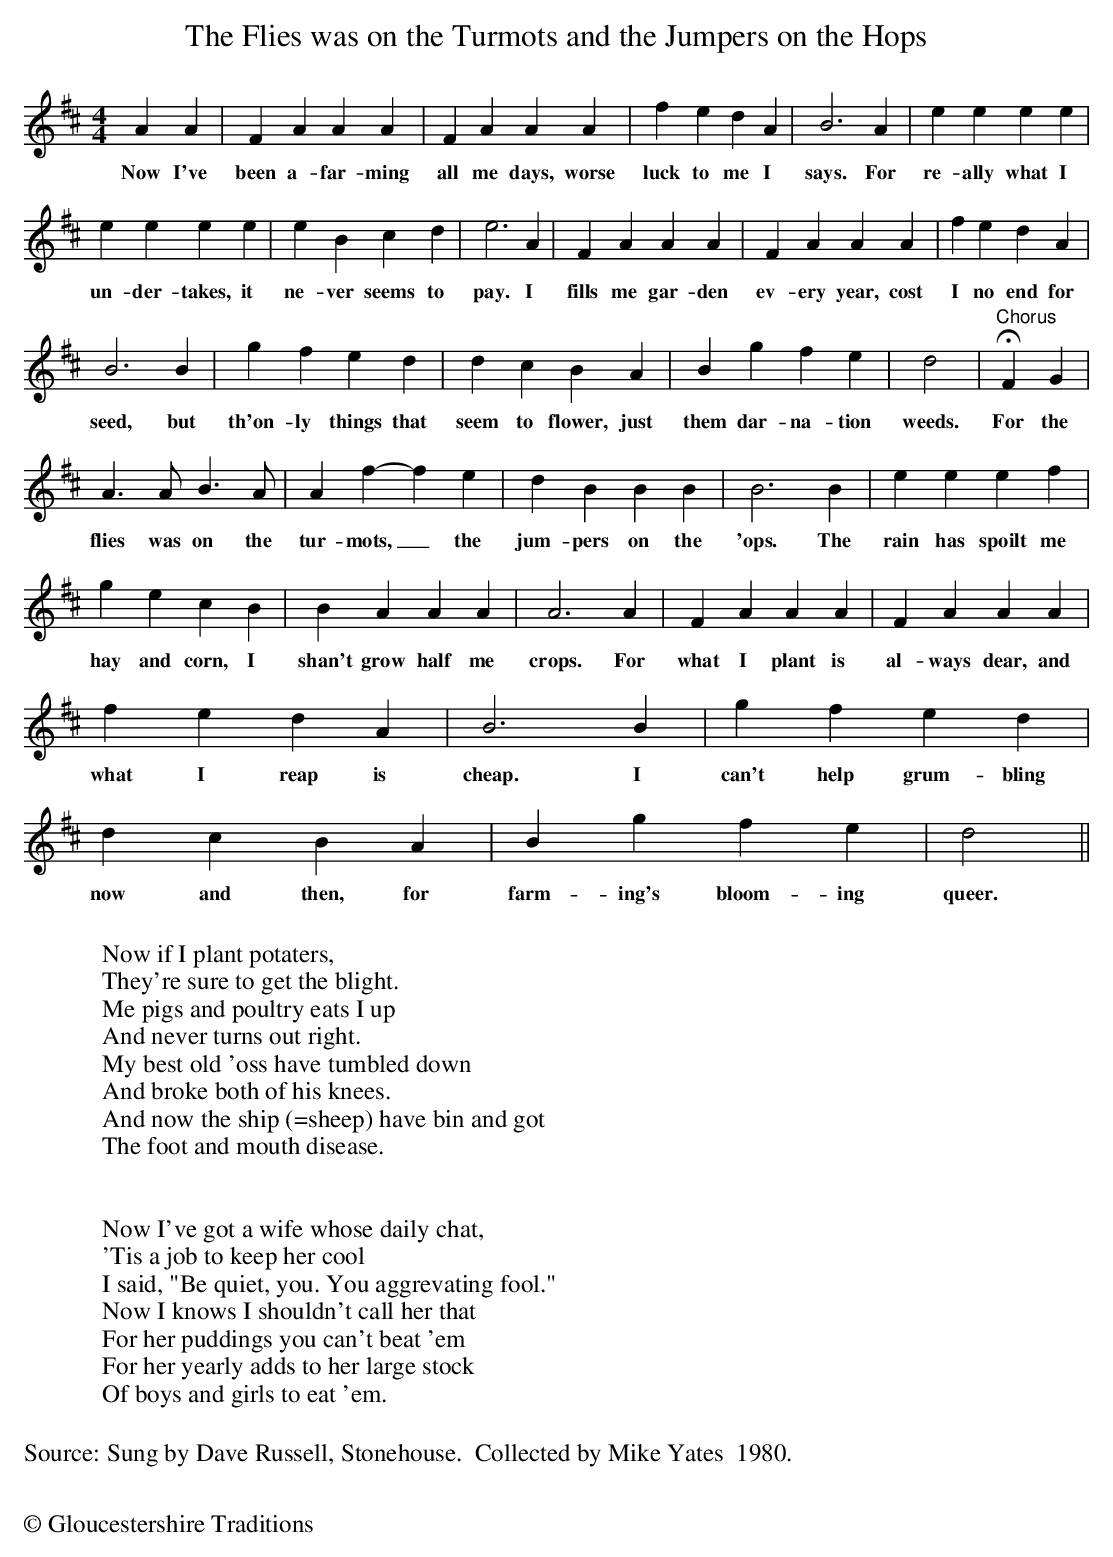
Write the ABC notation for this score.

X:1
T: The Flies was on the Turmots and the Jumpers on the Hops
M:4/4
L:1/4
K:D
AA|FAAA|FAAA|fedA|B3A|eeee|
w:Now I've been a-far-ming all me days, worse luck to me I says. For re-ally what I
eeee|eBcd|e3A|FAAA|FAAA|fedA|
w:un-der-takes, it ne-ver seems to pay. I fills me gar-den ev-ery year, cost I no end for
B3B|gfed|dcBA|Bgfe|d2|"Chorus"HFG|
w:seed, but th'on-ly things that seem to flower, just them dar-na-tion weeds.  For the
A>AB>A|Af-fe|dBBB|B3B|eeef|
w:flies was on the tur-mots,_ the jum-pers on the 'ops. The rain has spoilt me
gecB|BAAA|A3A|FAAA|FAAA|
w:hay and corn, I shan't grow half me crops.  For what I plant is al-ways dear, and
fedA|B3B|gfed|dcBA|Bgfe|d2||
w:what I reap is cheap.  I can't help grum-bling now and then, for farm-ing's bloom-ing queer.
W:
W:Now if I plant potaters,
W:They're sure to get the blight.
W:Me pigs and poultry eats I up
W:And never turns out right.
W:My best old 'oss have tumbled down
W:And broke both of his knees.
W:And now the ship (=sheep) have bin and got
W:The foot and mouth disease.
W:
W:
W:Now I've got a wife whose daily chat,
W:'Tis a job to keep her cool
W:I said, "Be quiet, you. You aggrevating fool."
W:Now I knows I shouldn't call her that
W:For her puddings you can't beat 'em
W:For her yearly adds to her large stock
W:Of boys and girls to eat 'em.
W:
